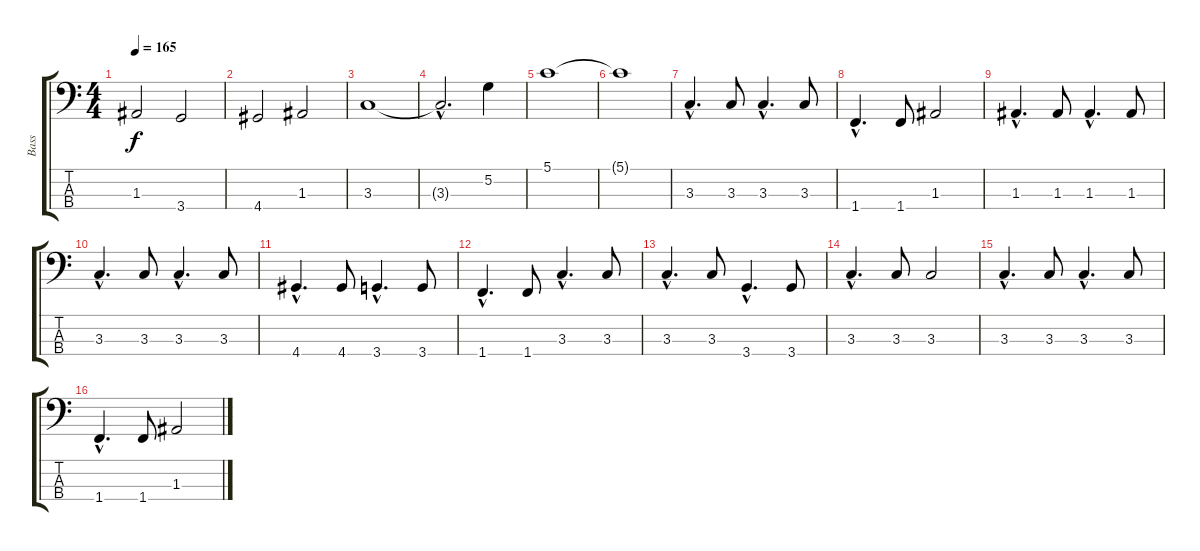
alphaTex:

\track ("Bass" "Bass") {instrument fretlessbass}
\staff {score tabs}
\tuning (G2 D2 A1 E1) {hide}
\ts (4 4)
\tempo 165
\clef f4
\ks c
1.3.2{dy f} 3.4.2 |
4.4.2 1.3.2 |
3.3.1 |
3.3{hac t}.2{d} 5.2.4 |
5.1.1 |
5.1{t}.1 |
3.3{hac}.4{d} 3.3.8 3.3{hac}.4{d} 3.3.8 |
1.4{hac}.4{d} 1.4.8 1.3.2 |
1.3{hac}.4{d} 1.3.8 1.3{hac}.4{d} 1.3.8 |
3.3{hac}.4{d} 3.3.8 3.3{hac}.4{d} 3.3.8 |
4.4{hac}.4{d} 4.4.8 3.4{hac}.4{d} 3.4.8 |
1.4{hac}.4{d} 1.4.8 3.3{hac}.4{d} 3.3.8 |
3.3{hac}.4{d} 3.3.8 3.4{hac}.4{d} 3.4.8 |
3.3{hac}.4{d} 3.3.8 3.3.2 |
3.3{hac}.4{d} 3.3.8 3.3{hac}.4{d} 3.3.8 |
1.4{hac}.4{d} 1.4.8 1.3.2
